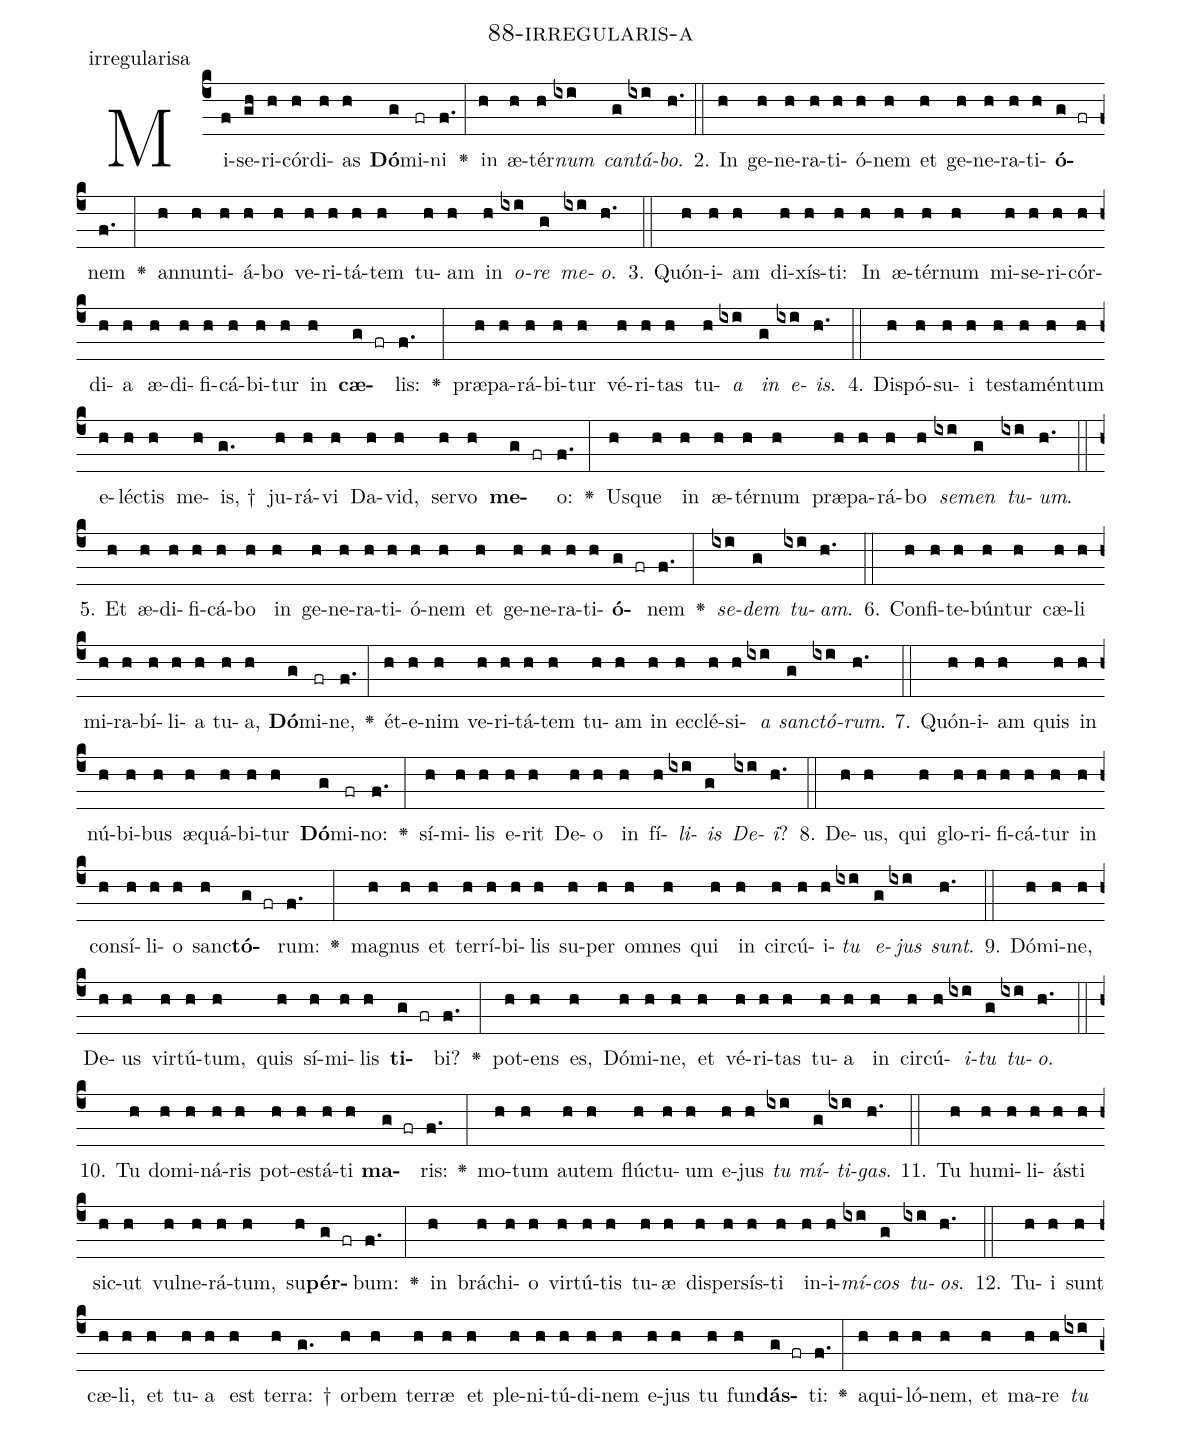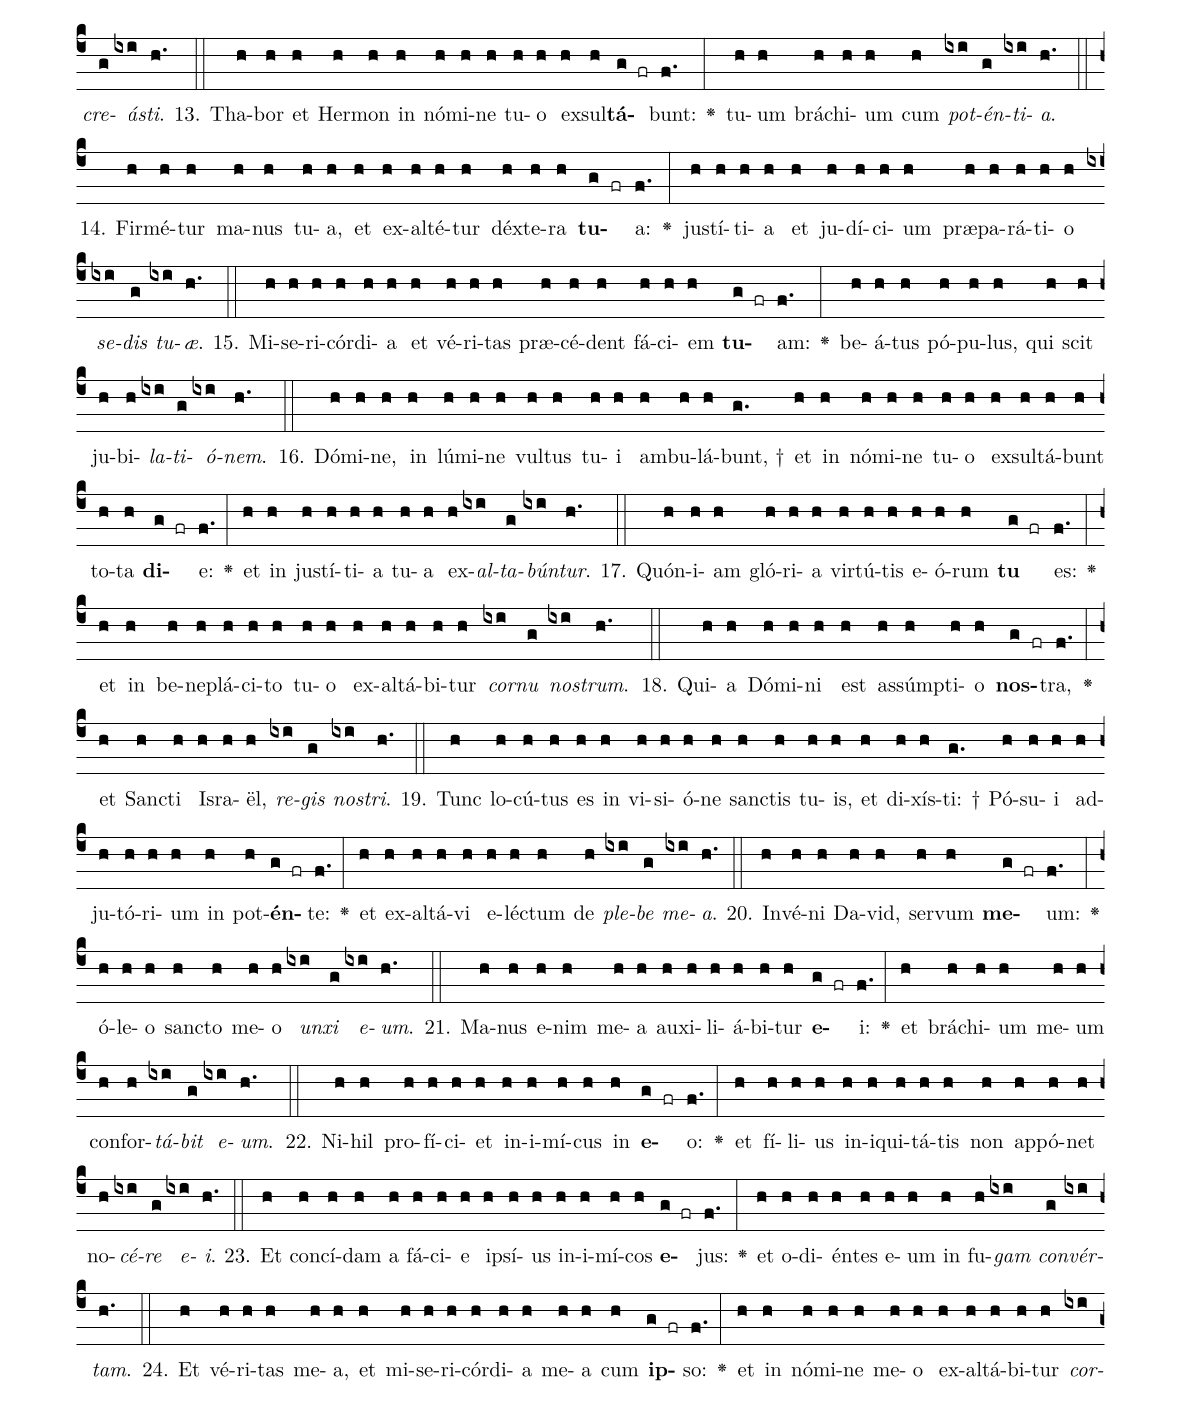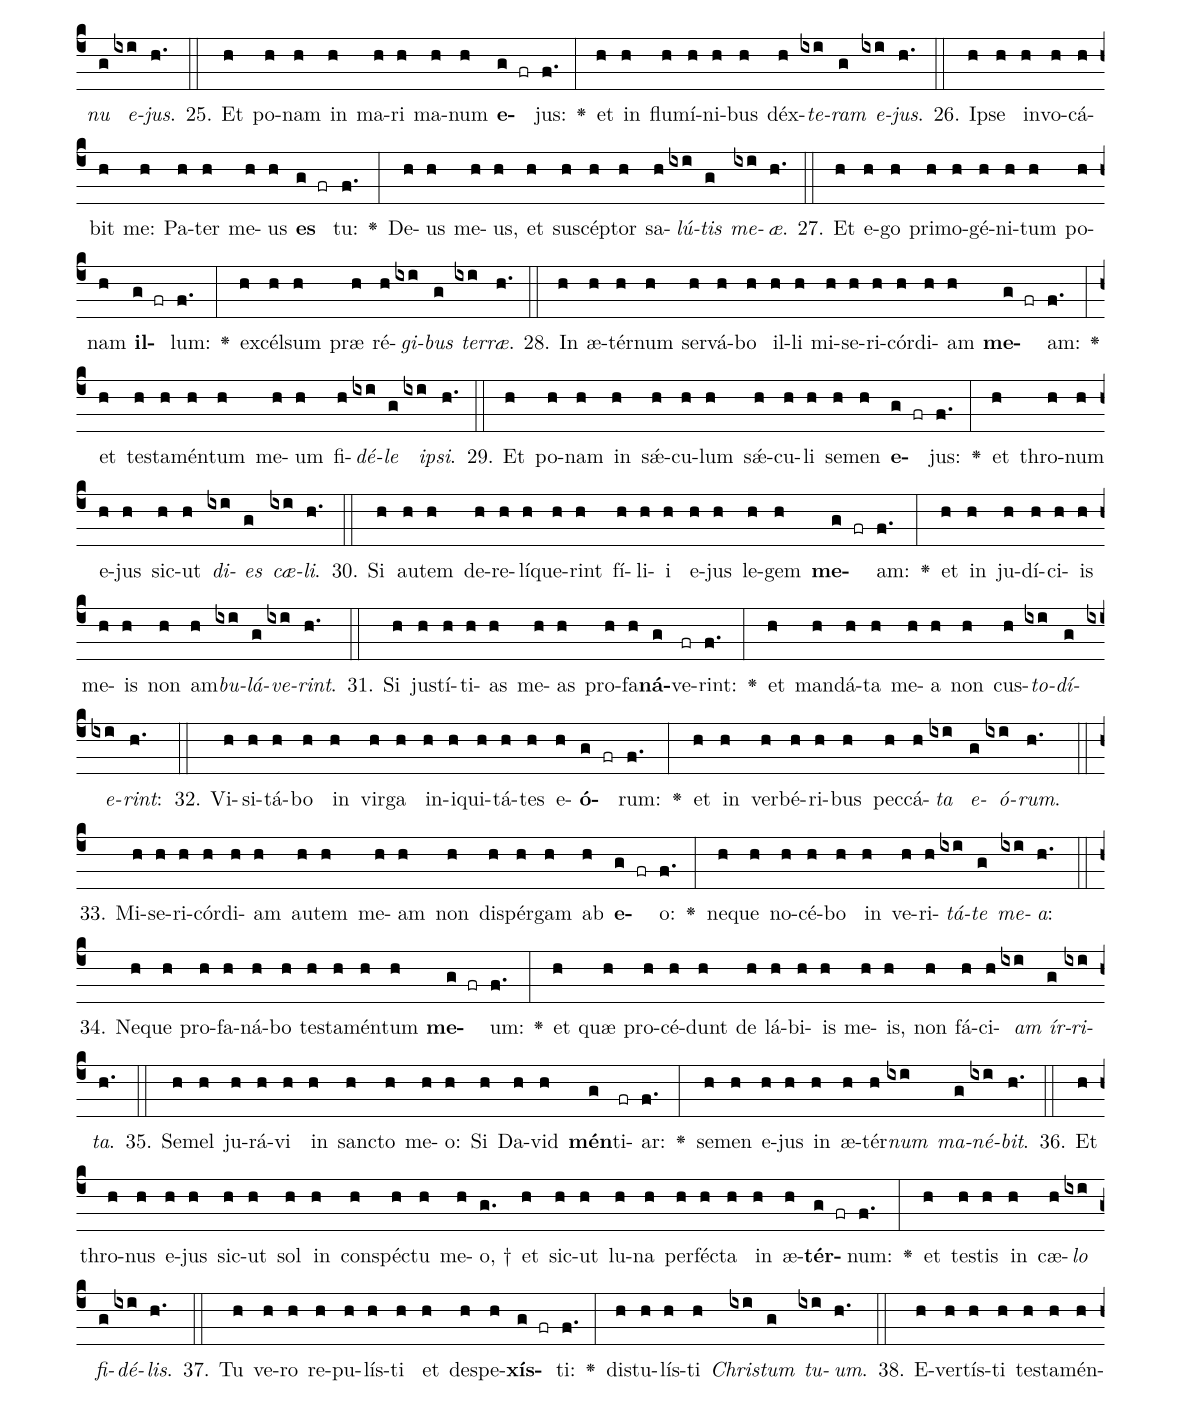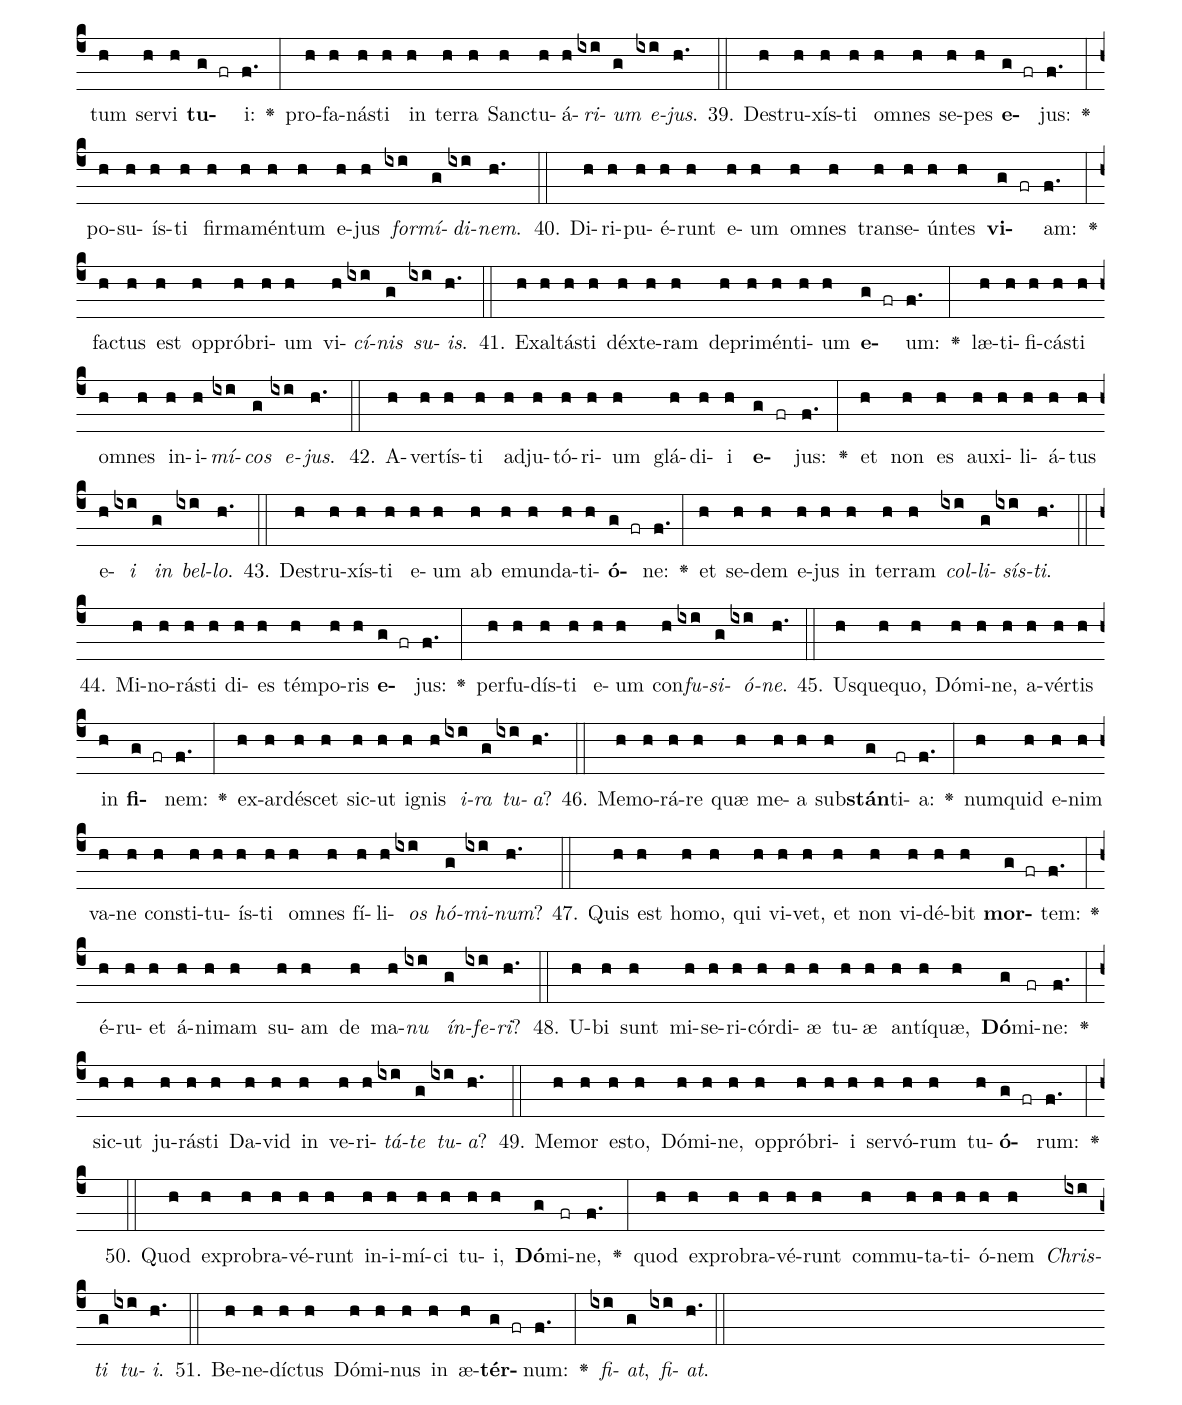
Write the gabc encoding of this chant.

name: 88-irregularis-a;
annotation: irregularisa;
%%
(c4)Mi(f)se(gh)ri(h)cór(h)di(h)as(h) <b>Dó</b>(g)mi(fr)ni(f.) <v>\greheightstar</v>(:) in(h) æ(h)tér(h)<i>num</i>(ixi) <i>can</i>(g)<i>tá</i>(ixi)<i>bo</i>.(h.) (::)
2. In(h) ge(h)ne(h)ra(h)ti(h)ó(h)nem(h) et(h) ge(h)ne(h)ra(h)ti(h)<b>ó</b>(g fr)nem(f.) <v>\greheightstar</v>(:) an(h)nun(h)ti(h)á(h)bo(h) ve(h)ri(h)tá(h)tem(h) tu(h)am(h) in(h) <i>o</i>(ixi)<i>re</i>(g) <i>me</i>(ixi)<i>o</i>.(h.) (::)
3. Quón(h)i(h)am(h) di(h)xís(h)ti:(h) In(h) æ(h)tér(h)num(h) mi(h)se(h)ri(h)cór(h)di(h)a(h) æ(h)di(h)fi(h)cá(h)bi(h)tur(h) in(h) <b>cæ</b>(g fr)lis:(f.) <v>\greheightstar</v>(:) præ(h)pa(h)rá(h)bi(h)tur(h) vé(h)ri(h)tas(h) tu(h)<i>a</i>(ixi) <i>in</i>(g) <i>e</i>(ixi)<i>is</i>.(h.) (::)
4. Dis(h)pó(h)su(h)i(h) tes(h)ta(h)mén(h)tum(h) e(h)léc(h)tis(h) me(h)is, †(g.) ju(h)rá(h)vi(h) Da(h)vid,(h) ser(h)vo(h) <b>me</b>(g fr)o:(f.) <v>\greheightstar</v>(:) Us(h)que(h) in(h) æ(h)tér(h)num(h) præ(h)pa(h)rá(h)bo(h) <i>se</i>(ixi)<i>men</i>(g) <i>tu</i>(ixi)<i>um</i>.(h.) (::)
5. Et(h) æ(h)di(h)fi(h)cá(h)bo(h) in(h) ge(h)ne(h)ra(h)ti(h)ó(h)nem(h) et(h) ge(h)ne(h)ra(h)ti(h)<b>ó</b>(g fr)nem(f.) <v>\greheightstar</v>(:) <i>se</i>(ixi)<i>dem</i>(g) <i>tu</i>(ixi)<i>am</i>.(h.) (::)
6. Con(h)fi(h)te(h)bún(h)tur(h) cæ(h)li(h) mi(h)ra(h)bí(h)li(h)a(h) tu(h)a,(h) <b>Dó</b>(g)mi(fr)ne,(f.) <v>\greheightstar</v>(:) ét(h)e(h)nim(h) ve(h)ri(h)tá(h)tem(h) tu(h)am(h) in(h) ec(h)clé(h)si(h)<i>a</i>(ixi) <i>sanc</i>(g)<i>tó</i>(ixi)<i>rum</i>.(h.) (::)
7. Quón(h)i(h)am(h) quis(h) in(h) nú(h)bi(h)bus(h) æ(h)quá(h)bi(h)tur(h) <b>Dó</b>(g)mi(fr)no:(f.) <v>\greheightstar</v>(:) sí(h)mi(h)lis(h) e(h)rit(h) De(h)o(h) in(h) fí(h)<i>li</i>(ixi)<i>is</i>(g) <i>De</i>(ixi)<i>i</i>?(h.) (::)
8. De(h)us,(h) qui(h) glo(h)ri(h)fi(h)cá(h)tur(h) in(h) con(h)sí(h)li(h)o(h) sanc(h)<b>tó</b>(g fr)rum:(f.) <v>\greheightstar</v>(:) ma(h)gnus(h) et(h) ter(h)rí(h)bi(h)lis(h) su(h)per(h) om(h)nes(h) qui(h) in(h) cir(h)cú(h)i(h)<i>tu</i>(ixi) <i>e</i>(g)<i>jus</i>(ixi) <i>sunt</i>.(h.) (::)
9. Dó(h)mi(h)ne,(h) De(h)us(h) vir(h)tú(h)tum,(h) quis(h) sí(h)mi(h)lis(h) <b>ti</b>(g fr)bi?(f.) <v>\greheightstar</v>(:) pot(h)ens(h) es,(h) Dó(h)mi(h)ne,(h) et(h) vé(h)ri(h)tas(h) tu(h)a(h) in(h) cir(h)cú(h)<i>i</i>(ixi)<i>tu</i>(g) <i>tu</i>(ixi)<i>o</i>.(h.) (::)
10. Tu(h) do(h)mi(h)ná(h)ris(h) pot(h)es(h)tá(h)ti(h) <b>ma</b>(g fr)ris:(f.) <v>\greheightstar</v>(:) mo(h)tum(h) au(h)tem(h) flúc(h)tu(h)um(h) e(h)jus(h) <i>tu</i>(ixi) <i>mí</i>(g)<i>ti</i>(ixi)<i>gas</i>.(h.) (::)
11. Tu(h) hu(h)mi(h)li(h)ás(h)ti(h) sic(h)ut(h) vul(h)ne(h)rá(h)tum,(h) su(h)<b>pér</b>(g fr)bum:(f.) <v>\greheightstar</v>(:) in(h) brá(h)chi(h)o(h) vir(h)tú(h)tis(h) tu(h)æ(h) di(h)sper(h)sís(h)ti(h) in(h)i(h)<i>mí</i>(ixi)<i>cos</i>(g) <i>tu</i>(ixi)<i>os</i>.(h.) (::)
12. Tu(h)i(h) sunt(h) cæ(h)li,(h) et(h) tu(h)a(h) est(h) ter(h)ra: †(g.) or(h)bem(h) ter(h)ræ(h) et(h) ple(h)ni(h)tú(h)di(h)nem(h) e(h)jus(h) tu(h) fun(h)<b>dás</b>(g fr)ti:(f.) <v>\greheightstar</v>(:) a(h)qui(h)ló(h)nem,(h) et(h) ma(h)re(h) <i>tu</i>(ixi) <i>cre</i>(g)<i>ás</i>(ixi)<i>ti</i>.(h.) (::)
13. Tha(h)bor(h) et(h) Her(h)mon(h) in(h) nó(h)mi(h)ne(h) tu(h)o(h) ex(h)sul(h)<b>tá</b>(g fr)bunt:(f.) <v>\greheightstar</v>(:) tu(h)um(h) brá(h)chi(h)um(h) cum(h) <i>pot</i>(ixi)<i>én</i>(g)<i>ti</i>(ixi)<i>a</i>.(h.) (::)
14. Fir(h)mé(h)tur(h) ma(h)nus(h) tu(h)a,(h) et(h) ex(h)al(h)té(h)tur(h) déx(h)te(h)ra(h) <b>tu</b>(g fr)a:(f.) <v>\greheightstar</v>(:) jus(h)tí(h)ti(h)a(h) et(h) ju(h)dí(h)ci(h)um(h) præ(h)pa(h)rá(h)ti(h)o(h) <i>se</i>(ixi)<i>dis</i>(g) <i>tu</i>(ixi)<i>æ</i>.(h.) (::)
15. Mi(h)se(h)ri(h)cór(h)di(h)a(h) et(h) vé(h)ri(h)tas(h) præ(h)cé(h)dent(h) fá(h)ci(h)em(h) <b>tu</b>(g fr)am:(f.) <v>\greheightstar</v>(:) be(h)á(h)tus(h) pó(h)pu(h)lus,(h) qui(h) scit(h) ju(h)bi(h)<i>la</i>(ixi)<i>ti</i>(g)<i>ó</i>(ixi)<i>nem</i>.(h.) (::)
16. Dó(h)mi(h)ne,(h) in(h) lú(h)mi(h)ne(h) vul(h)tus(h) tu(h)i(h) am(h)bu(h)lá(h)bunt, †(g.) et(h) in(h) nó(h)mi(h)ne(h) tu(h)o(h) ex(h)sul(h)tá(h)bunt(h) to(h)ta(h) <b>di</b>(g fr)e:(f.) <v>\greheightstar</v>(:) et(h) in(h) jus(h)tí(h)ti(h)a(h) tu(h)a(h) ex(h)<i>al</i>(ixi)<i>ta</i>(g)<i>bún</i>(ixi)<i>tur</i>.(h.) (::)
17. Quón(h)i(h)am(h) gló(h)ri(h)a(h) vir(h)tú(h)tis(h) e(h)ó(h)rum(h) <b>tu</b>(g fr) es:(f.) <v>\greheightstar</v>(:) et(h) in(h) be(h)ne(h)plá(h)ci(h)to(h) tu(h)o(h) ex(h)al(h)tá(h)bi(h)tur(h) <i>cor</i>(ixi)<i>nu</i>(g) <i>nos</i>(ixi)<i>trum</i>.(h.) (::)
18. Qui(h)a(h) Dó(h)mi(h)ni(h) est(h) as(h)súmp(h)ti(h)o(h) <b>nos</b>(g fr)tra,(f.) <v>\greheightstar</v>(:) et(h) Sanc(h)ti(h) Is(h)ra(h)ël,(h) <i>re</i>(ixi)<i>gis</i>(g) <i>nos</i>(ixi)<i>tri</i>.(h.) (::)
19. Tunc(h) lo(h)cú(h)tus(h) es(h) in(h) vi(h)si(h)ó(h)ne(h) sanc(h)tis(h) tu(h)is,(h) et(h) di(h)xís(h)ti: †(g.) Pó(h)su(h)i(h) ad(h)ju(h)tó(h)ri(h)um(h) in(h) pot(h)<b>én</b>(g fr)te:(f.) <v>\greheightstar</v>(:) et(h) ex(h)al(h)tá(h)vi(h) e(h)léc(h)tum(h) de(h) <i>ple</i>(ixi)<i>be</i>(g) <i>me</i>(ixi)<i>a</i>.(h.) (::)
20. In(h)vé(h)ni(h) Da(h)vid,(h) ser(h)vum(h) <b>me</b>(g fr)um:(f.) <v>\greheightstar</v>(:) ó(h)le(h)o(h) sanc(h)to(h) me(h)o(h) <i>un</i>(ixi)<i>xi</i>(g) <i>e</i>(ixi)<i>um</i>.(h.) (::)
21. Ma(h)nus(h) e(h)nim(h) me(h)a(h) au(h)xi(h)li(h)á(h)bi(h)tur(h) <b>e</b>(g fr)i:(f.) <v>\greheightstar</v>(:) et(h) brá(h)chi(h)um(h) me(h)um(h) con(h)for(h)<i>tá</i>(ixi)<i>bit</i>(g) <i>e</i>(ixi)<i>um</i>.(h.) (::)
22. Ni(h)hil(h) pro(h)fí(h)ci(h)et(h) in(h)i(h)mí(h)cus(h) in(h) <b>e</b>(g fr)o:(f.) <v>\greheightstar</v>(:) et(h) fí(h)li(h)us(h) in(h)i(h)qui(h)tá(h)tis(h) non(h) ap(h)pó(h)net(h) no(h)<i>cé</i>(ixi)<i>re</i>(g) <i>e</i>(ixi)<i>i</i>.(h.) (::)
23. Et(h) con(h)cí(h)dam(h) a(h) fá(h)ci(h)e(h) ip(h)sí(h)us(h) in(h)i(h)mí(h)cos(h) <b>e</b>(g fr)jus:(f.) <v>\greheightstar</v>(:) et(h) o(h)di(h)én(h)tes(h) e(h)um(h) in(h) fu(h)<i>gam</i>(ixi) <i>con</i>(g)<i>vér</i>(ixi)<i>tam</i>.(h.) (::)
24. Et(h) vé(h)ri(h)tas(h) me(h)a,(h) et(h) mi(h)se(h)ri(h)cór(h)di(h)a(h) me(h)a(h) cum(h) <b>ip</b>(g fr)so:(f.) <v>\greheightstar</v>(:) et(h) in(h) nó(h)mi(h)ne(h) me(h)o(h) ex(h)al(h)tá(h)bi(h)tur(h) <i>cor</i>(ixi)<i>nu</i>(g) <i>e</i>(ixi)<i>jus</i>.(h.) (::)
25. Et(h) po(h)nam(h) in(h) ma(h)ri(h) ma(h)num(h) <b>e</b>(g fr)jus:(f.) <v>\greheightstar</v>(:) et(h) in(h) flu(h)mí(h)ni(h)bus(h) déx(h)<i>te</i>(ixi)<i>ram</i>(g) <i>e</i>(ixi)<i>jus</i>.(h.) (::)
26. Ip(h)se(h) in(h)vo(h)cá(h)bit(h) me:(h) Pa(h)ter(h) me(h)us(h) <b>es</b>(g fr) tu:(f.) <v>\greheightstar</v>(:) De(h)us(h) me(h)us,(h) et(h) su(h)scép(h)tor(h) sa(h)<i>lú</i>(ixi)<i>tis</i>(g) <i>me</i>(ixi)<i>æ</i>.(h.) (::)
27. Et(h) e(h)go(h) pri(h)mo(h)gé(h)ni(h)tum(h) po(h)nam(h) <b>il</b>(g fr)lum:(f.) <v>\greheightstar</v>(:) ex(h)cél(h)sum(h) præ(h) ré(h)<i>gi</i>(ixi)<i>bus</i>(g) <i>ter</i>(ixi)<i>ræ</i>.(h.) (::)
28. In(h) æ(h)tér(h)num(h) ser(h)vá(h)bo(h) il(h)li(h) mi(h)se(h)ri(h)cór(h)di(h)am(h) <b>me</b>(g fr)am:(f.) <v>\greheightstar</v>(:) et(h) tes(h)ta(h)mén(h)tum(h) me(h)um(h) fi(h)<i>dé</i>(ixi)<i>le</i>(g) <i>ip</i>(ixi)<i>si</i>.(h.) (::)
29. Et(h) po(h)nam(h) in(h) sǽ(h)cu(h)lum(h) sǽ(h)cu(h)li(h) se(h)men(h) <b>e</b>(g fr)jus:(f.) <v>\greheightstar</v>(:) et(h) thro(h)num(h) e(h)jus(h) sic(h)ut(h) <i>di</i>(ixi)<i>es</i>(g) <i>cæ</i>(ixi)<i>li</i>.(h.) (::)
30. Si(h) au(h)tem(h) de(h)re(h)lí(h)que(h)rint(h) fí(h)li(h)i(h) e(h)jus(h) le(h)gem(h) <b>me</b>(g fr)am:(f.) <v>\greheightstar</v>(:) et(h) in(h) ju(h)dí(h)ci(h)is(h) me(h)is(h) non(h) am(h)<i>bu</i>(ixi)<i>lá</i>(g)<i>ve</i>(ixi)<i>rint</i>.(h.) (::)
31. Si(h) jus(h)tí(h)ti(h)as(h) me(h)as(h) pro(h)fa(h)<b>ná</b>(g)ve(fr)rint:(f.) <v>\greheightstar</v>(:) et(h) man(h)dá(h)ta(h) me(h)a(h) non(h) cus(h)<i>to</i>(ixi)<i>dí</i>(g)<i>e</i>(ixi)<i>rint</i>:(h.) (::)
32. Vi(h)si(h)tá(h)bo(h) in(h) vir(h)ga(h) in(h)i(h)qui(h)tá(h)tes(h) e(h)<b>ó</b>(g fr)rum:(f.) <v>\greheightstar</v>(:) et(h) in(h) ver(h)bé(h)ri(h)bus(h) pec(h)cá(h)<i>ta</i>(ixi) <i>e</i>(g)<i>ó</i>(ixi)<i>rum</i>.(h.) (::)
33. Mi(h)se(h)ri(h)cór(h)di(h)am(h) au(h)tem(h) me(h)am(h) non(h) di(h)spér(h)gam(h) ab(h) <b>e</b>(g fr)o:(f.) <v>\greheightstar</v>(:) ne(h)que(h) no(h)cé(h)bo(h) in(h) ve(h)ri(h)<i>tá</i>(ixi)<i>te</i>(g) <i>me</i>(ixi)<i>a</i>:(h.) (::)
34. Ne(h)que(h) pro(h)fa(h)ná(h)bo(h) tes(h)ta(h)mén(h)tum(h) <b>me</b>(g fr)um:(f.) <v>\greheightstar</v>(:) et(h) quæ(h) pro(h)cé(h)dunt(h) de(h) lá(h)bi(h)is(h) me(h)is,(h) non(h) fá(h)ci(h)<i>am</i>(ixi) <i>ír</i>(g)<i>ri</i>(ixi)<i>ta</i>.(h.) (::)
35. Se(h)mel(h) ju(h)rá(h)vi(h) in(h) sanc(h)to(h) me(h)o:(h) Si(h) Da(h)vid(h) <b>mén</b>(g)ti(fr)ar:(f.) <v>\greheightstar</v>(:) se(h)men(h) e(h)jus(h) in(h) æ(h)tér(h)<i>num</i>(ixi) <i>ma</i>(g)<i>né</i>(ixi)<i>bit</i>.(h.) (::)
36. Et(h) thro(h)nus(h) e(h)jus(h) sic(h)ut(h) sol(h) in(h) con(h)spéc(h)tu(h) me(h)o, †(g.) et(h) sic(h)ut(h) lu(h)na(h) per(h)féc(h)ta(h) in(h) æ(h)<b>tér</b>(g fr)num:(f.) <v>\greheightstar</v>(:) et(h) tes(h)tis(h) in(h) cæ(h)<i>lo</i>(ixi) <i>fi</i>(g)<i>dé</i>(ixi)<i>lis</i>.(h.) (::)
37. Tu(h) ve(h)ro(h) re(h)pu(h)lís(h)ti(h) et(h) de(h)spe(h)<b>xís</b>(g fr)ti:(f.) <v>\greheightstar</v>(:) dis(h)tu(h)lís(h)ti(h) <i>Chris</i>(ixi)<i>tum</i>(g) <i>tu</i>(ixi)<i>um</i>.(h.) (::)
38. E(h)ver(h)tís(h)ti(h) tes(h)ta(h)mén(h)tum(h) ser(h)vi(h) <b>tu</b>(g fr)i:(f.) <v>\greheightstar</v>(:) pro(h)fa(h)nás(h)ti(h) in(h) ter(h)ra(h) Sanc(h)tu(h)á(h)<i>ri</i>(ixi)<i>um</i>(g) <i>e</i>(ixi)<i>jus</i>.(h.) (::)
39. De(h)stru(h)xís(h)ti(h) om(h)nes(h) se(h)pes(h) <b>e</b>(g fr)jus:(f.) <v>\greheightstar</v>(:) po(h)su(h)ís(h)ti(h) fir(h)ma(h)mén(h)tum(h) e(h)jus(h) <i>for</i>(ixi)<i>mí</i>(g)<i>di</i>(ixi)<i>nem</i>.(h.) (::)
40. Di(h)ri(h)pu(h)é(h)runt(h) e(h)um(h) om(h)nes(h) trans(h)e(h)ún(h)tes(h) <b>vi</b>(g fr)am:(f.) <v>\greheightstar</v>(:) fac(h)tus(h) est(h) op(h)pró(h)bri(h)um(h) vi(h)<i>cí</i>(ixi)<i>nis</i>(g) <i>su</i>(ixi)<i>is</i>.(h.) (::)
41. Ex(h)al(h)tás(h)ti(h) déx(h)te(h)ram(h) de(h)pri(h)mén(h)ti(h)um(h) <b>e</b>(g fr)um:(f.) <v>\greheightstar</v>(:) læ(h)ti(h)fi(h)cás(h)ti(h) om(h)nes(h) in(h)i(h)<i>mí</i>(ixi)<i>cos</i>(g) <i>e</i>(ixi)<i>jus</i>.(h.) (::)
42. A(h)ver(h)tís(h)ti(h) ad(h)ju(h)tó(h)ri(h)um(h) glá(h)di(h)i(h) <b>e</b>(g fr)jus:(f.) <v>\greheightstar</v>(:) et(h) non(h) es(h) au(h)xi(h)li(h)á(h)tus(h) e(h)<i>i</i>(ixi) <i>in</i>(g) <i>bel</i>(ixi)<i>lo</i>.(h.) (::)
43. De(h)stru(h)xís(h)ti(h) e(h)um(h) ab(h) e(h)mun(h)da(h)ti(h)<b>ó</b>(g fr)ne:(f.) <v>\greheightstar</v>(:) et(h) se(h)dem(h) e(h)jus(h) in(h) ter(h)ram(h) <i>col</i>(ixi)<i>li</i>(g)<i>sís</i>(ixi)<i>ti</i>.(h.) (::)
44. Mi(h)no(h)rás(h)ti(h) di(h)es(h) tém(h)po(h)ris(h) <b>e</b>(g fr)jus:(f.) <v>\greheightstar</v>(:) per(h)fu(h)dís(h)ti(h) e(h)um(h) con(h)<i>fu</i>(ixi)<i>si</i>(g)<i>ó</i>(ixi)<i>ne</i>.(h.) (::)
45. Us(h)que(h)quo,(h) Dó(h)mi(h)ne,(h) a(h)vér(h)tis(h) in(h) <b>fi</b>(g fr)nem:(f.) <v>\greheightstar</v>(:) ex(h)ar(h)dé(h)scet(h) sic(h)ut(h) i(h)gnis(h) <i>i</i>(ixi)<i>ra</i>(g) <i>tu</i>(ixi)<i>a</i>?(h.) (::)
46. Me(h)mo(h)rá(h)re(h) quæ(h) me(h)a(h) sub(h)<b>stán</b>(g)ti(fr)a:(f.) <v>\greheightstar</v>(:) num(h)quid(h) e(h)nim(h) va(h)ne(h) con(h)sti(h)tu(h)ís(h)ti(h) om(h)nes(h) fí(h)li(h)<i>os</i>(ixi) <i>hó</i>(g)<i>mi</i>(ixi)<i>num</i>?(h.) (::)
47. Quis(h) est(h) ho(h)mo,(h) qui(h) vi(h)vet,(h) et(h) non(h) vi(h)dé(h)bit(h) <b>mor</b>(g fr)tem:(f.) <v>\greheightstar</v>(:) é(h)ru(h)et(h) á(h)ni(h)mam(h) su(h)am(h) de(h) ma(h)<i>nu</i>(ixi) <i>ín</i>(g)<i>fe</i>(ixi)<i>ri</i>?(h.) (::)
48. U(h)bi(h) sunt(h) mi(h)se(h)ri(h)cór(h)di(h)æ(h) tu(h)æ(h) an(h)tí(h)quæ,(h) <b>Dó</b>(g)mi(fr)ne:(f.) <v>\greheightstar</v>(:) sic(h)ut(h) ju(h)rás(h)ti(h) Da(h)vid(h) in(h) ve(h)ri(h)<i>tá</i>(ixi)<i>te</i>(g) <i>tu</i>(ixi)<i>a</i>?(h.) (::)
49. Me(h)mor(h) es(h)to,(h) Dó(h)mi(h)ne,(h) op(h)pró(h)bri(h)i(h) ser(h)vó(h)rum(h) tu(h)<b>ó</b>(g fr)rum:(f.) <v>\greheightstar</v>(:)  (::)
50. Quod(h) ex(h)pro(h)bra(h)vé(h)runt(h) in(h)i(h)mí(h)ci(h) tu(h)i,(h) <b>Dó</b>(g)mi(fr)ne,(f.) <v>\greheightstar</v>(:) quod(h) ex(h)pro(h)bra(h)vé(h)runt(h) com(h)mu(h)ta(h)ti(h)ó(h)nem(h) <i>Chris</i>(ixi)<i>ti</i>(g) <i>tu</i>(ixi)<i>i</i>.(h.) (::)
51. Be(h)ne(h)díc(h)tus(h) Dó(h)mi(h)nus(h) in(h) æ(h)<b>tér</b>(g fr)num:(f.) <v>\greheightstar</v>(:) <i>fi</i>(ixi)<i>at</i>,(g) <i>fi</i>(ixi)<i>at</i>.(h.) (::)
